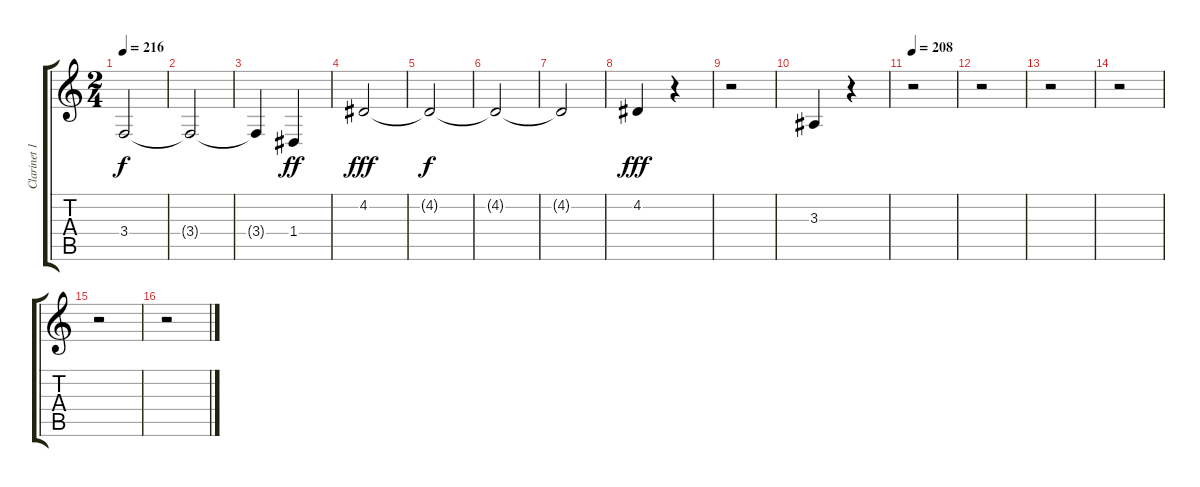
\track ("Clarinet 1" "Clarinet 1") {instrument clarinet}
\staff {score tabs}
\tuning (E4 B3 G3 D3 A2 E2) {hide}
\ts (2 4)
\tempo 216
\clef g2
\ks c
3.4{t}.2{dy f} |
3.4{t}.2 |
3.4{t}.4 1.4.4{dy ff} |
4.2.2{dy fff} |
4.2{t}.2{dy f} |
4.2{t}.2 |
4.2{t}.2 |
4.2.4{dy fff} r.4 |
r.2 |
3.3.4 r.4 |
\tempo 208
r.2 |
r.2 |
r.2 |
r.2 |
r.2 |
r.2
